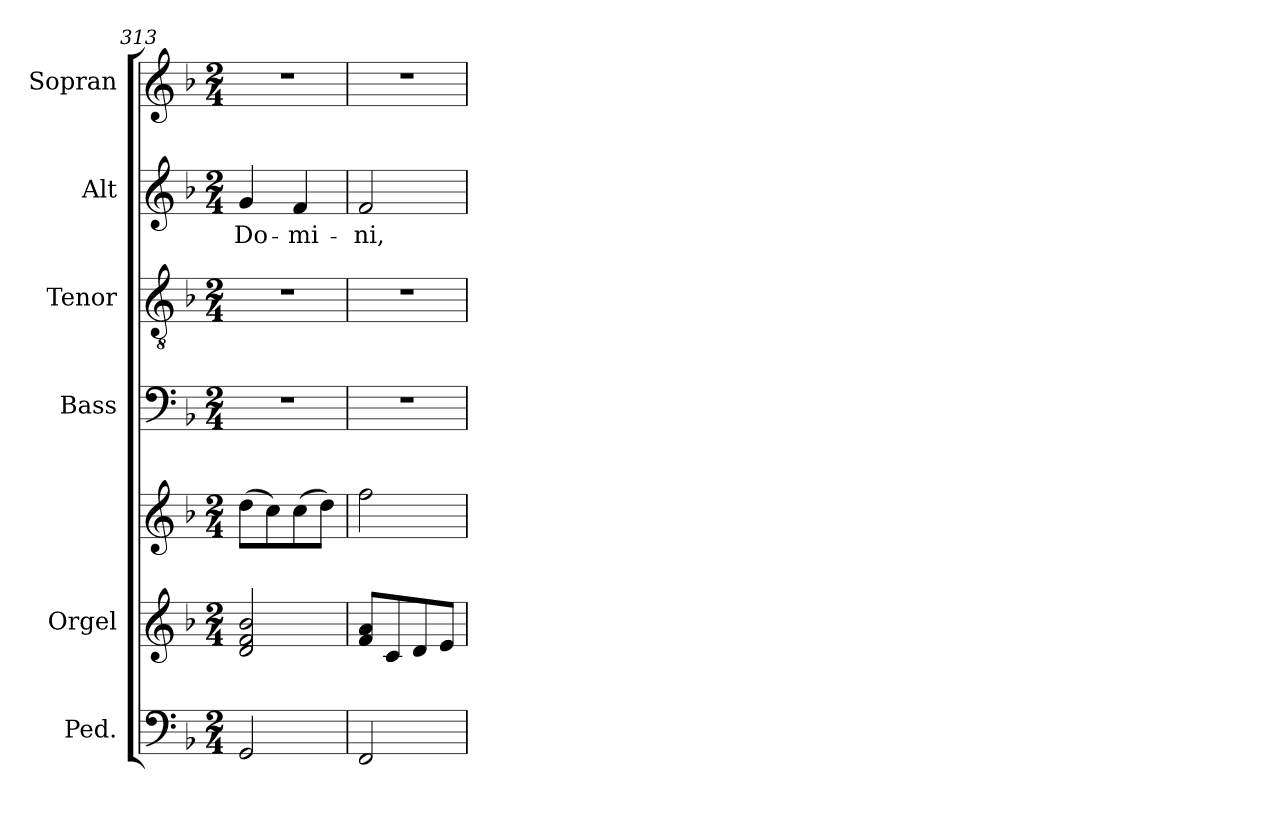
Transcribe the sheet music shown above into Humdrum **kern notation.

**kern	**kern	**kern	**kern	**kern	**kern	**text	**kern
*part6	*part5	*part5	*part4	*part3	*part2	*part2	*part1
*staff7	*staff6	*staff5	*staff4	*staff3	*staff2	*staff2	*staff1
*I"Ped.	*I"Orgel	*	*I"Bass	*I"Tenor	*I"Alt	*	*I"Sopran
*	*I'Org.	*	*I'B.	*I'T.	*I'A.	*	*I'S.
*clefF4	*clefG2	*clefG2	*clefF4	*clefGv2	*clefG2	*	*clefG2
*ITrd7c12	*	*	*	*	*	*	*
*k[b-]	*k[b-]	*k[b-]	*k[b-]	*k[b-]	*k[b-]	*	*k[b-]
*F:	*F:	*F:	*F:	*F:	*F:	*	*F:
*M2/4	*M2/4	*M2/4	*M2/4	*M2/4	*M2/4	*	*M2/4
=313	=313	=313	=313	=313	=313	=313	=313
!	!	!	!	!	!	!LO:LY:b	!
2GGG/	2d/ 2f/ 2b-/	(>8dd\L	2r	2r	4g/	Do-	2r
.	.	8cc\)	.	.	.	.	.
!	!	!	!	!	!	!LO:LY:b	!
.	.	(>8cc\	.	.	4f/	-mi-	.
.	.	8dd\J)	.	.	.	.	.
=314	=314	=314	=314	=314	=314	=314	=314
!	!	!	!	!	!	!LO:LY:b	!
2FFF/	8f/ 8a/L	2ff\	2r	2r	2f/	-ni,	2r
.	8c/	.	.	.	.	.	.
.	8d/	.	.	.	.	.	.
.	8e/J	.	.	.	.	.	.
=	=	=	=	=	=	=	=
*-	*-	*-	*-	*-	*-	*-	*-
